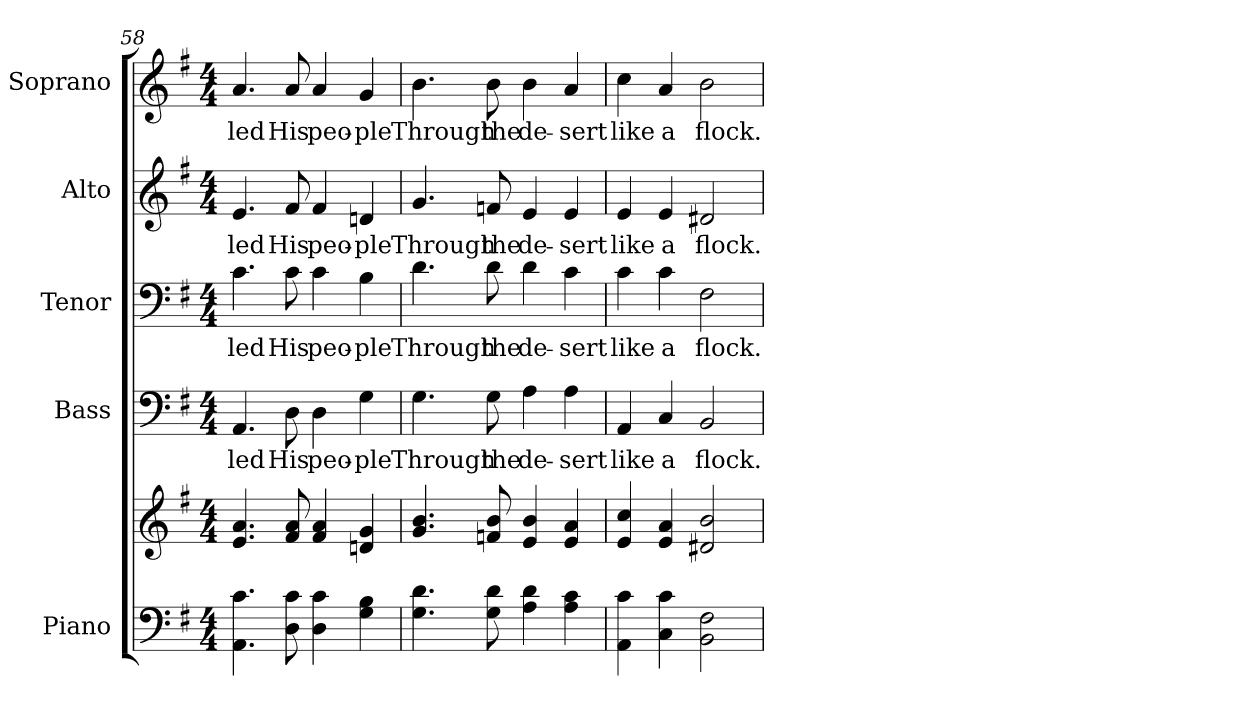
**kern	**kern	**kern	**text	**kern	**text	**kern	**text	**kern	**text
*part5	*part5	*part4	*part4	*part3	*part3	*part2	*part2	*part1	*part1
*staff6	*staff5	*staff4	*staff4	*staff3	*staff3	*staff2	*staff2	*staff1	*staff1
*I"Piano	*	*I"Bass	*	*I"Tenor	*	*I"Alto	*	*I"Soprano	*
*I'Pno.	*	*I'B.	*	*I'T.	*	*I'A.	*	*I'S.	*
!!LO:LB:g=z
*clefF4	*clefG2	*clefF4	*	*clefF4	*	*clefG2	*	*clefG2	*
*k[f#]	*k[f#]	*k[f#]	*	*k[f#]	*	*k[f#]	*	*k[f#]	*
*G:	*G:	*G:	*	*G:	*	*G:	*	*G:	*
*M4/4	*M4/4	*M4/4	*	*M4/4	*	*M4/4	*	*M4/4	*
=58	=58	=58	=58	=58	=58	=58	=58	=58	=58
!	!	!	!LO:LY:b:color=#000000	!	!	!	!	!	!
!	!	!	!	!	!LO:LY:b:color=#000000	!	!	!	!
!	!	!	!	!	!	!	!LO:LY:b:color=#000000	!	!
!	!	!	!	!	!	!	!	!	!LO:LY:b:color=#000000
4.AAi\ 4.ci	4.ei/ 4.ai	4.AAi/	led	4.ci\	led	4.ei/	led	4.ai/	led
!	!	!	!LO:LY:b:color=#000000	!	!	!	!	!	!
!	!	!	!	!	!LO:LY:b:color=#000000	!	!	!	!
!	!	!	!	!	!	!	!LO:LY:b:color=#000000	!	!
!	!	!	!	!	!	!	!	!	!LO:LY:b:color=#000000
8Di\ 8ci	8f#i/ 8ai	8Di\	His	8ci\	His	8f#i/	His	8ai/	His
!	!	!	!LO:LY:b:color=#000000	!	!	!	!	!	!
!	!	!	!	!	!LO:LY:b:color=#000000	!	!	!	!
!	!	!	!	!	!	!	!LO:LY:b:color=#000000	!	!
!	!	!	!	!	!	!	!	!	!LO:LY:b:color=#000000
4Di\ 4ci	4f#i/ 4ai	4Di\	peo-	4ci\	peo-	4f#i/	peo-	4ai/	peo-
!	!	!	!LO:LY:b:color=#000000	!	!	!	!	!	!
!	!	!	!	!	!LO:LY:b:color=#000000	!	!	!	!
!	!	!	!	!	!	!	!LO:LY:b:color=#000000	!	!
!	!	!	!	!	!	!	!	!	!LO:LY:b:color=#000000
4Gi\ 4Bi	4dni/ 4gi	4Gi\	-ple	4Bi\	-ple	4dni/	-ple	4gi/	-ple
=59	=59	=59	=59	=59	=59	=59	=59	=59	=59
!	!	!	!LO:LY:b:color=#000000	!	!	!	!	!	!
!	!	!	!	!	!LO:LY:b:color=#000000	!	!	!	!
!	!	!	!	!	!	!	!LO:LY:b:color=#000000	!	!
!	!	!	!	!	!	!	!	!	!LO:LY:b:color=#000000
4.Gi\ 4.di	4.gi/ 4.bi	4.Gi\	Through	4.di\	Through	4.gi/	Through	4.bi\	Through
!	!	!	!LO:LY:b:color=#000000	!	!	!	!	!	!
!	!	!	!	!	!LO:LY:b:color=#000000	!	!	!	!
!	!	!	!	!	!	!	!LO:LY:b:color=#000000	!	!
!	!	!	!	!	!	!	!	!	!LO:LY:b:color=#000000
8Gi\ 8di	8fni/ 8bi	8Gi\	the	8di\	the	8fni/	the	8bi\	the
!	!	!	!LO:LY:b:color=#000000	!	!	!	!	!	!
!	!	!	!	!	!LO:LY:b:color=#000000	!	!	!	!
!	!	!	!	!	!	!	!LO:LY:b:color=#000000	!	!
!	!	!	!	!	!	!	!	!	!LO:LY:b:color=#000000
4Ai\ 4di	4ei/ 4bi	4Ai\	de-	4di\	de-	4ei/	de-	4bi\	de-
!	!	!	!LO:LY:b:color=#000000	!	!	!	!	!	!
!	!	!	!	!	!LO:LY:b:color=#000000	!	!	!	!
!	!	!	!	!	!	!	!LO:LY:b:color=#000000	!	!
!	!	!	!	!	!	!	!	!	!LO:LY:b:color=#000000
4Ai\ 4ci	4ei/ 4ai	4Ai\	-sert	4ci\	-sert	4ei/	-sert	4ai/	-sert
=60	=60	=60	=60	=60	=60	=60	=60	=60	=60
!	!	!	!LO:LY:b:color=#000000	!	!	!	!	!	!
!	!	!	!	!	!LO:LY:b:color=#000000	!	!	!	!
!	!	!	!	!	!	!	!LO:LY:b:color=#000000	!	!
!	!	!	!	!	!	!	!	!	!LO:LY:b:color=#000000
4AAi\ 4ci	4ei/ 4cci	4AAi/	like	4ci\	like	4ei/	like	4cci\	like
!	!	!	!LO:LY:b:color=#000000	!	!	!	!	!	!
!	!	!	!	!	!LO:LY:b:color=#000000	!	!	!	!
!	!	!	!	!	!	!	!LO:LY:b:color=#000000	!	!
!	!	!	!	!	!	!	!	!	!LO:LY:b:color=#000000
4Ci\ 4ci	4ei/ 4ai	4Ci/	a	4ci\	a	4ei/	a	4ai/	a
!	!	!	!LO:LY:b:color=#000000	!	!	!	!	!	!
!	!	!	!	!	!LO:LY:b:color=#000000	!	!	!	!
!	!	!	!	!	!	!	!LO:LY:b:color=#000000	!	!
!	!	!	!	!	!	!	!	!	!LO:LY:b:color=#000000
2BBi\ 2F#i	2d#Xi/ 2bi	2BBi/	flock.	2F#i\	flock.	2d#Xi/	flock.	2bi\	flock.
=	=	=	=	=	=	=	=	=	=
*-	*-	*-	*-	*-	*-	*-	*-	*-	*-
